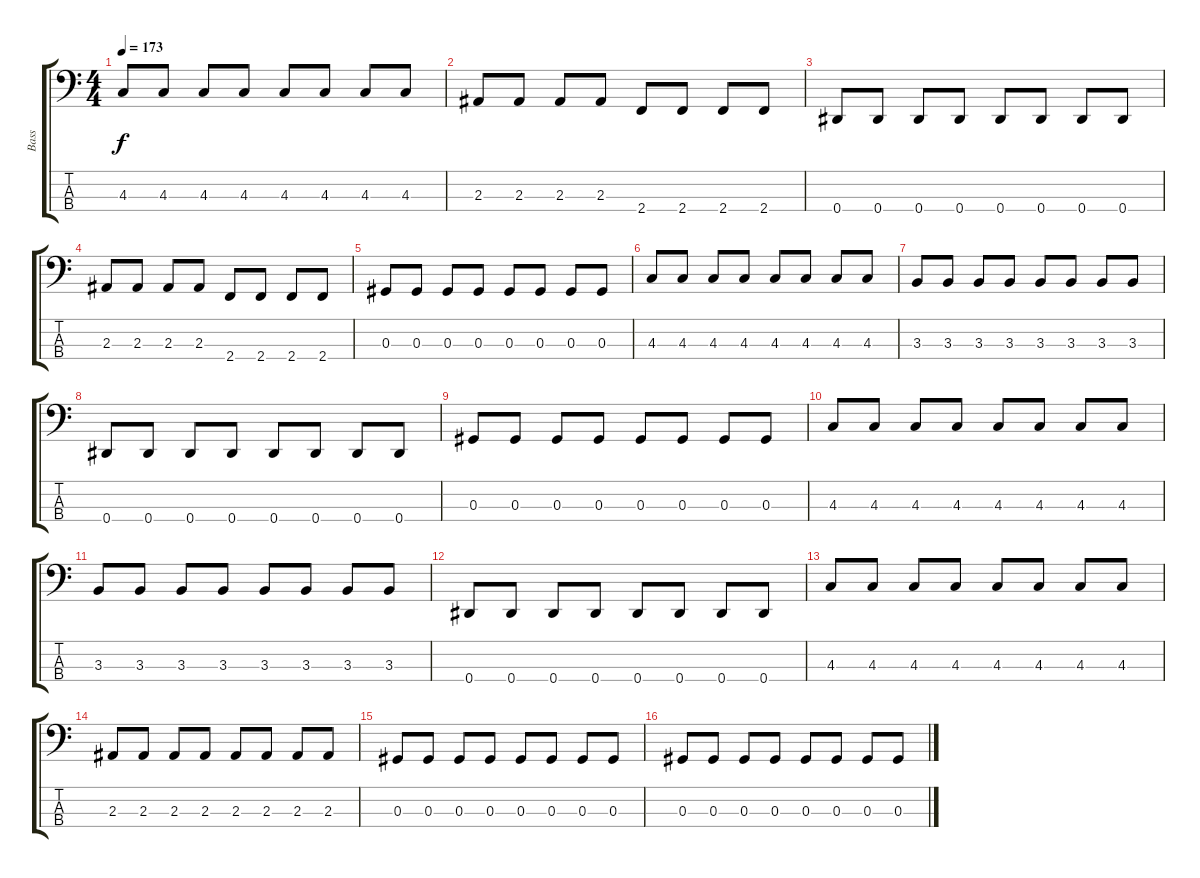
\track ("Bass" "Bass") {instrument electricbasspick}
\staff {score tabs}
\tuning (Gb2 Db2 Ab1 Eb1) {hide}
\ts (4 4)
\tempo 173
\clef f4
\ks c
4.3.8{dy f} 4.3.8 4.3.8 4.3.8 4.3.8 4.3.8 4.3.8 4.3.8 |
2.3.8 2.3.8 2.3.8 2.3.8 2.4.8 2.4.8 2.4.8 2.4.8 |
0.4.8 0.4.8 0.4.8 0.4.8 0.4.8 0.4.8 0.4.8 0.4.8 |
2.3.8 2.3.8 2.3.8 2.3.8 2.4.8 2.4.8 2.4.8 2.4.8 |
\section ("" "")
0.3.8 0.3.8 0.3.8 0.3.8 0.3.8 0.3.8 0.3.8 0.3.8 |
4.3.8 4.3.8 4.3.8 4.3.8 4.3.8 4.3.8 4.3.8 4.3.8 |
3.3.8 3.3.8 3.3.8 3.3.8 3.3.8 3.3.8 3.3.8 3.3.8 |
0.4.8 0.4.8 0.4.8 0.4.8 0.4.8 0.4.8 0.4.8 0.4.8 |
\section ("" "")
0.3.8 0.3.8 0.3.8 0.3.8 0.3.8 0.3.8 0.3.8 0.3.8 |
4.3.8 4.3.8 4.3.8 4.3.8 4.3.8 4.3.8 4.3.8 4.3.8 |
3.3.8 3.3.8 3.3.8 3.3.8 3.3.8 3.3.8 3.3.8 3.3.8 |
0.4.8 0.4.8 0.4.8 0.4.8 0.4.8 0.4.8 0.4.8 0.4.8 |
4.3.8 4.3.8 4.3.8 4.3.8 4.3.8 4.3.8 4.3.8 4.3.8 |
2.3.8 2.3.8 2.3.8 2.3.8 2.3.8 2.3.8 2.3.8 2.3.8 |
0.3.8 0.3.8 0.3.8 0.3.8 0.3.8 0.3.8 0.3.8 0.3.8 |
0.3.8 0.3.8 0.3.8 0.3.8 0.3.8 0.3.8 0.3.8 0.3.8
